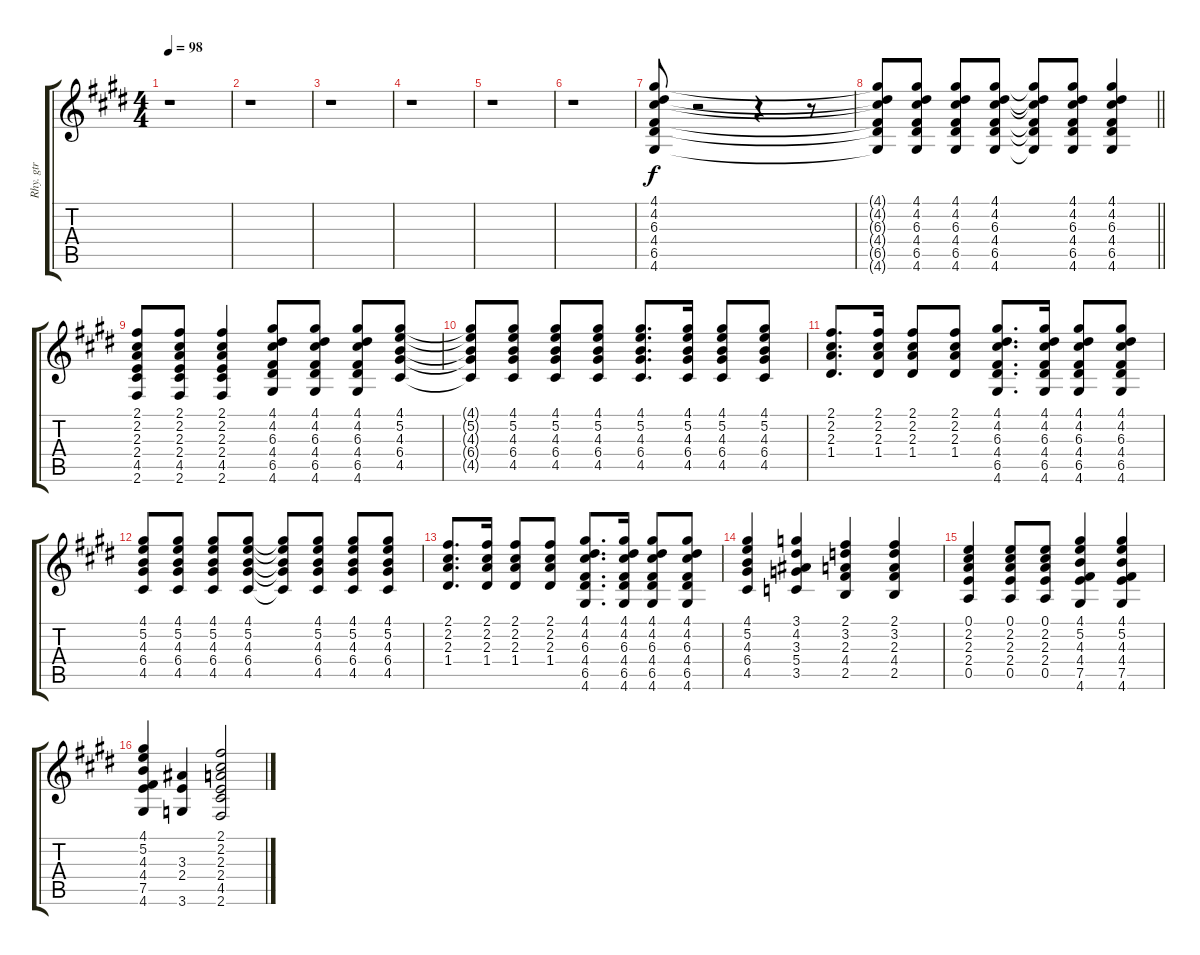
\track ("Rhy. gtr" "Rhy. gtr") {instrument acousticguitarnylon}
\staff {score tabs}
\tuning (E4 B3 G3 D3 A2 E2) {hide}
\ts (4 4)
\tempo 98
\clef g2
\ks e
r.1{dy f} |
\ks c#minor
r.1 |
r.1 |
r.1 |
\ks e
r.1 |
\ks c#minor
r.1 |
(4.1 4.2 6.3 4.4 6.5 4.6).8 r.2 r.4 r.8 |
\barLineRight lightlight
(4.1{t} 4.2{t} 6.3{t} 4.4{t} 6.5{t} 4.6{t}).8 (4.1 4.2 6.3 4.4 6.5 4.6).8 (4.1 4.2 6.3 4.4 6.5 4.6).8 (4.1 4.2 6.3 4.4 6.5 4.6).8 (4.1{t} 4.2{t} 6.3{t} 4.4{t} 6.5{t} 4.6{t}).8 (4.1 4.2 6.3 4.4 6.5 4.6).8 (4.1 4.2 6.3 4.4 6.5 4.6).4 |
\ks e
(2.1 2.2 2.3 2.4 4.5 2.6).8 (2.1 2.2 2.3 2.4 4.5 2.6).8 (2.1 2.2 2.3 2.4 4.5 2.6).4 (4.1 4.2 6.3 4.4 6.5 4.6).8 (4.1 4.2 6.3 4.4 6.5 4.6).8 (4.1 4.2 6.3 4.4 6.5 4.6).8 (4.1 5.2 4.3 6.4 4.5).8 |
\ks c#minor
(4.1{t} 5.2{t} 4.3{t} 6.4{t} 4.5{t}).8 (4.1 5.2 4.3 6.4 4.5).8 (4.1 5.2 4.3 6.4 4.5).8 (4.1 5.2 4.3 6.4 4.5).8 (4.1 5.2 4.3 6.4 4.5).8{d} (4.1 5.2 4.3 6.4 4.5).16 (4.1 5.2 4.3 6.4 4.5).8 (4.1 5.2 4.3 6.4 4.5).8 |
(2.1 2.2 2.3 1.4).8{d} (2.1 2.2 2.3 1.4).16 (2.1 2.2 2.3 1.4).8 (2.1 2.2 2.3 1.4).8 (4.1 4.2 6.3 4.4 6.5 4.6).8{d} (4.1 4.2 6.3 4.4 6.5 4.6).16 (4.1 4.2 6.3 4.4 6.5 4.6).8 (4.1 4.2 6.3 4.4 6.5 4.6).8 |
(4.1 5.2 4.3 6.4 4.5).8 (4.1 5.2 4.3 6.4 4.5).8 (4.1 5.2 4.3 6.4 4.5).8 (4.1 5.2 4.3 6.4 4.5).8 (4.1{t} 5.2{t} 4.3{t} 6.4{t} 4.5{t}).8 (4.1 5.2 4.3 6.4 4.5).8 (4.1 5.2 4.3 6.4 4.5).8 (4.1 5.2 4.3 6.4 4.5).8 |
\ks e
(2.1 2.2 2.3 1.4).8{d} (2.1 2.2 2.3 1.4).16 (2.1 2.2 2.3 1.4).8 (2.1 2.2 2.3 1.4).8 (4.1 4.2 6.3 4.4 6.5 4.6).8{d} (4.1 4.2 6.3 4.4 6.5 4.6).16 (4.1 4.2 6.3 4.4 6.5 4.6).8 (4.1 4.2 6.3 4.4 6.5 4.6).8 |
\ks c#minor
(4.1 5.2 4.3 6.4 4.5).4 (3.1 4.2 3.3 5.4 3.5).4 (2.1 3.2 2.3 4.4 2.5).4 (2.1 3.2 2.3 4.4 2.5).4 |
(0.1 2.2 2.3 2.4 0.5).4 (0.1 2.2 2.3 2.4 0.5).8 (0.1 2.2 2.3 2.4 0.5).8 (4.1 5.2 4.3 4.4 7.5 4.6).4 (4.1 5.2 4.3 4.4 7.5 4.6).4 |
(4.1 5.2 4.3 4.4 7.5 4.6).4 (3.3 2.4 3.6).4 (2.1 2.2 2.3 2.4 4.5 2.6).2
